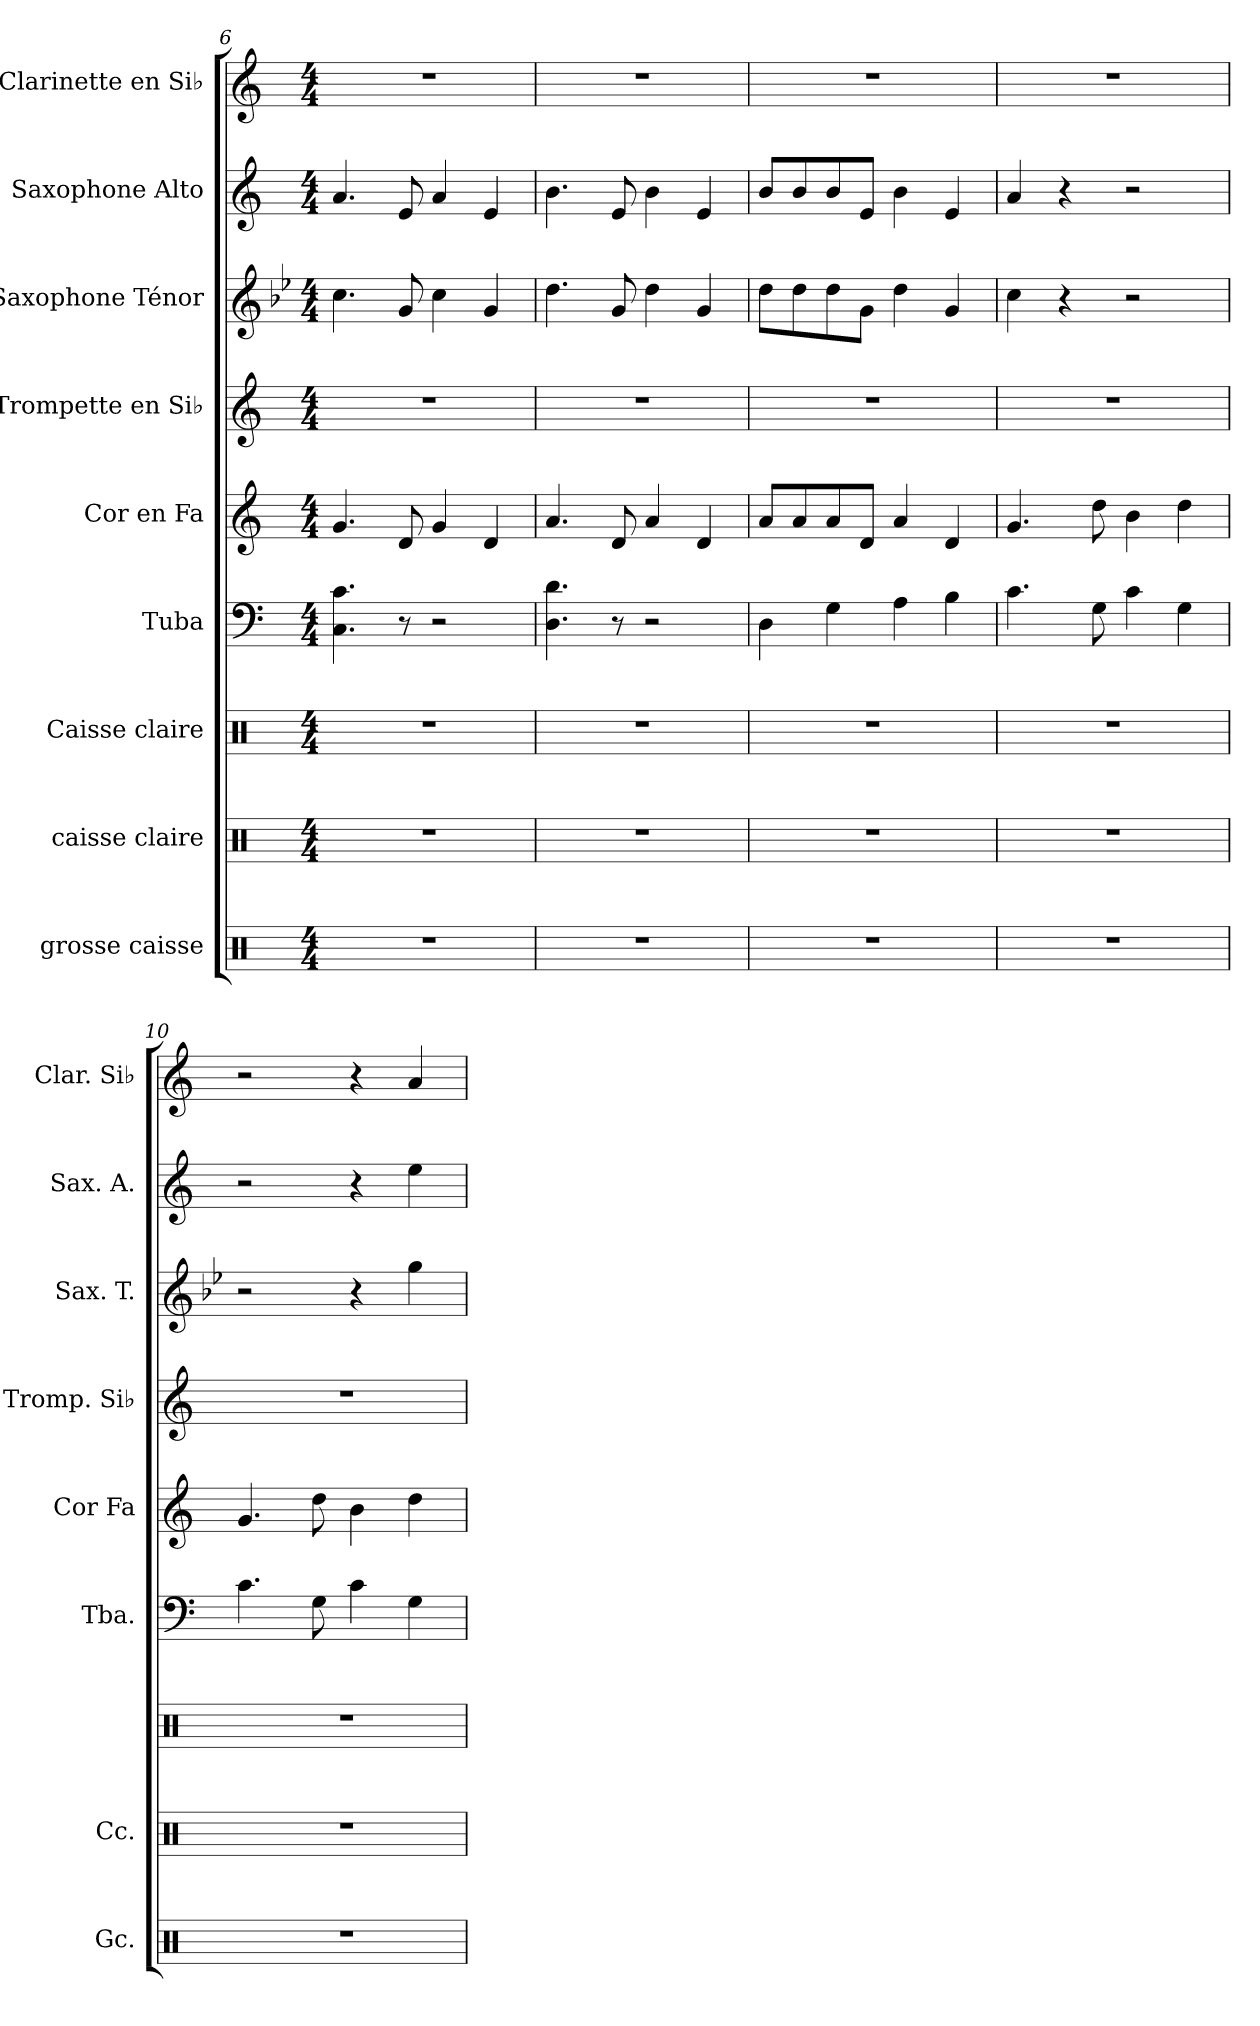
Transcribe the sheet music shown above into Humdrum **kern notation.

**kern	**kern	**kern	**kern	**kern	**kern	**kern	**kern	**kern
*part9	*part8	*part7	*part6	*part5	*part4	*part3	*part2	*part1
*staff9	*staff8	*staff7	*staff6	*staff5	*staff4	*staff3	*staff2	*staff1
*I"grosse caisse	*I"caisse claire	*I"Caisse claire	*I"Tuba	*I"Cor en Fa	*I"Trompette en Si♭	*I"Saxophone Ténor	*I"Saxophone Alto	*I"Clarinette en Si♭
*I'Gc.	*I'Cc.	*	*I'Tba.	*I'Cor Fa	*I'Tromp. Si♭	*I'Sax. T.	*I'Sax. A.	*I'Clar. Si♭
*clefX	*clefX	*clefX	*clefF4	*clefG2	*clefG2	*clefG2	*clefG2	*clefG2
*	*	*	*	*ITrd4c7	*ITrd1c2	*ITrd8c14	*ITrd5c9	*ITrd1c2
*k[]	*k[]	*k[]	*k[]	*k[b-]	*k[b-e-]	*k[b-e-]	*k[b-e-a-]	*k[b-e-]
*M4/4	*M4/4	*M4/4	*M4/4	*M4/4	*M4/4	*M4/4	*M4/4	*M4/4
=6	=6	=6	=6	=6	=6	=6	=6	=6
1r	1r	1r	4.C\ 4.c\	4.c/	1r	4.c\	4.c/	1r
.	.	.	8r	8G/	.	8G/	8G/	.
.	.	.	2r	4c/	.	4c\	4c/	.
.	.	.	.	4G/	.	4G/	4G/	.
=7	=7	=7	=7	=7	=7	=7	=7	=7
1r	1r	1r	4.D\ 4.d\	4.d/	1r	4.d\	4.d\	1r
.	.	.	8r	8G/	.	8G/	8G/	.
.	.	.	2r	4d/	.	4d\	4d\	.
.	.	.	.	4G/	.	4G/	4G/	.
!!LO:LB:g=z
=8	=8	=8	=8	=8	=8	=8	=8	=8
1r	1r	1r	4D\	8d/L	1r	8d\L	8d/L	1r
.	.	.	.	8d/	.	8d\	8d/	.
.	.	.	4G\	8d/	.	8d\	8d/	.
.	.	.	.	8G/J	.	8G\J	8G/J	.
.	.	.	4A\	4d/	.	4d\	4d\	.
.	.	.	4B\	4G/	.	4G/	4G/	.
=9	=9	=9	=9	=9	=9	=9	=9	=9
1r	1r	1r	4.c\	4.c/	1r	4c\	4c/	1r
.	.	.	.	.	.	4r	4r	.
.	.	.	8G\	8g\	.	.	.	.
.	.	.	4c\	4e\	.	2r	2r	.
.	.	.	4G\	4g\	.	.	.	.
=10	=10	=10	=10	=10	=10	=10	=10	=10
1r	1r	1r	4.c\	4.c/	1r	2r	2r	2r
.	.	.	8G\	8g\	.	.	.	.
.	.	.	4c\	4e\	.	4r	4r	4r
.	.	.	4G\	4g\	.	4g\	4g\	4g/
=	=	=	=	=	=	=	=	=
*-	*-	*-	*-	*-	*-	*-	*-	*-
